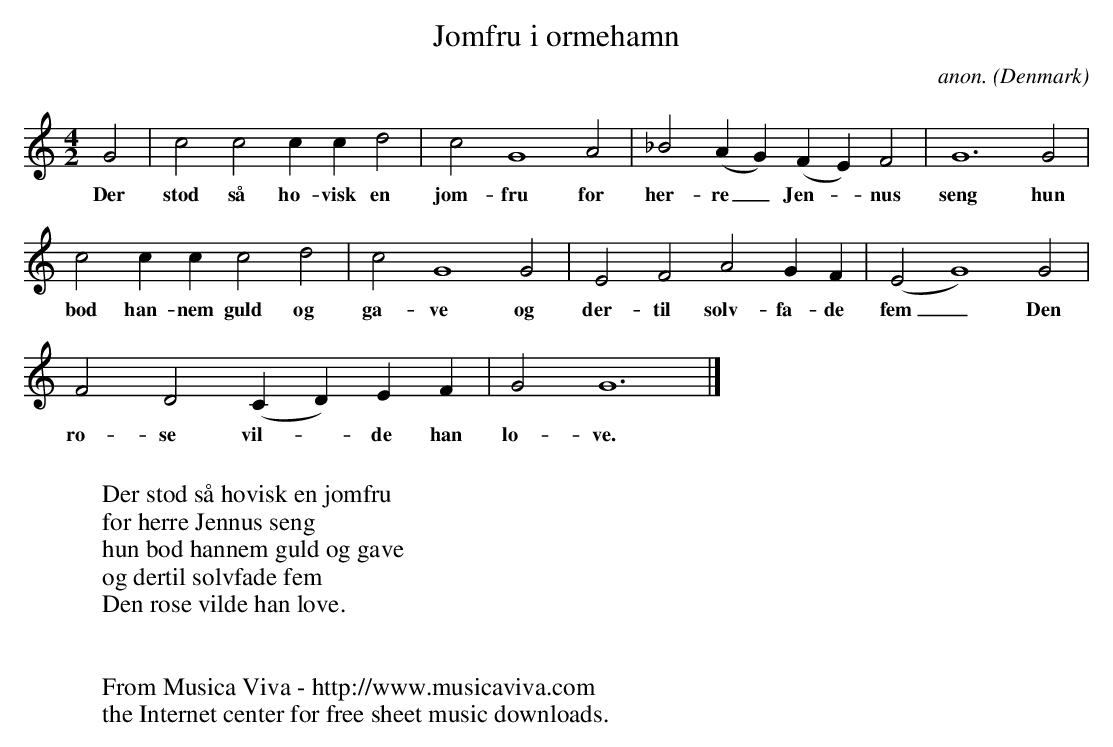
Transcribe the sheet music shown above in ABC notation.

X:1
T:Jomfru i ormehamn
C:anon.
O:Denmark
M:4/2 %org.: C|
L:1/2
K:C %or Gmix?
G|cc c/c/d|cG2A|_B(A/G/) (F/E/)F|G3G|
w:Der stod s\aa h\o-visk en jom-fru for her-re_ Jen--nus seng hun
cc/c/ cd|cG2G|EF AG/F/|(EG2)G|
w:b\od han-nem guld og ga-ve og der-til s\olv-fa-de fem_ Den
FD (C/D/)E/F/|GG3|]
w:ro-se vil--de han lo-ve.
W:
W:Der stod s\aa h\ovisk en jomfru
W:for herre Jennus seng
W:hun b\od hannem guld og gave
W:og dertil s\olvfade fem
W:Den rose vilde han love.
W:
W:
W:  From Musica Viva - http://www.musicaviva.com
W:  the Internet center for free sheet music downloads.
